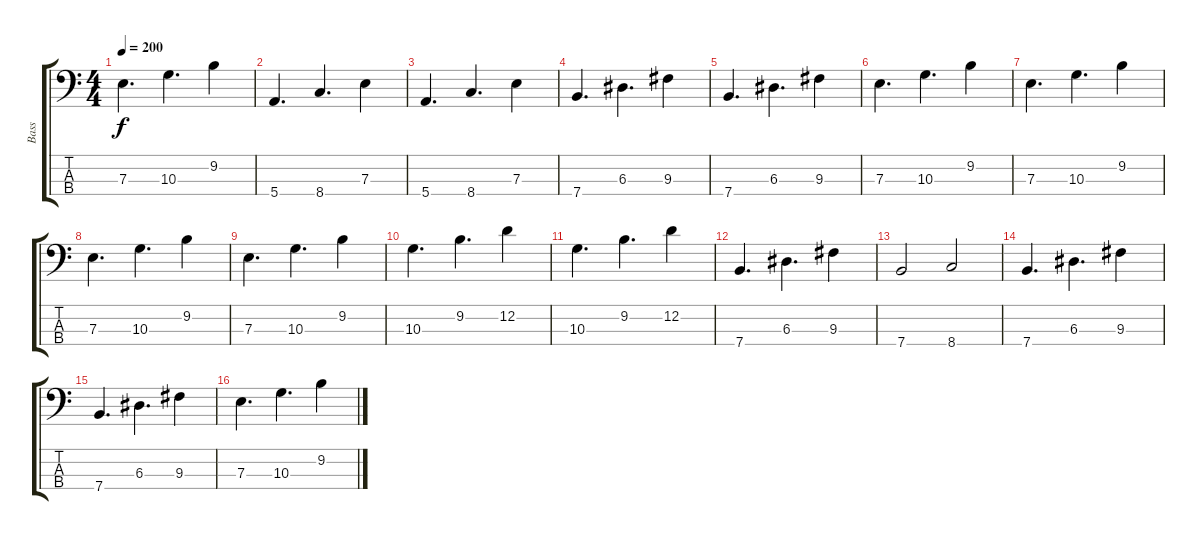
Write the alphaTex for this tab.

\track ("Bass" "Bass") {instrument fretlessbass}
\staff {score tabs}
\tuning (G2 D2 A1 E1) {hide}
\ts (4 4)
\tempo 200
\clef f4
\ks c
7.3.4{d dy f} 10.3.4{d} 9.2.4 |
5.4.4{d} 8.4.4{d} 7.3.4 |
5.4.4{d} 8.4.4{d} 7.3.4 |
7.4.4{d} 6.3.4{d} 9.3.4 |
7.4.4{d} 6.3.4{d} 9.3.4 |
7.3.4{d} 10.3.4{d} 9.2.4 |
7.3.4{d} 10.3.4{d} 9.2.4 |
7.3.4{d} 10.3.4{d} 9.2.4 |
7.3.4{d} 10.3.4{d} 9.2.4 |
10.3.4{d} 9.2.4{d} 12.2.4 |
10.3.4{d} 9.2.4{d} 12.2.4 |
7.4.4{d} 6.3.4{d} 9.3.4 |
7.4.2 8.4.2 |
7.4.4{d} 6.3.4{d} 9.3.4 |
7.4.4{d} 6.3.4{d} 9.3.4 |
7.3.4{d} 10.3.4{d} 9.2.4
